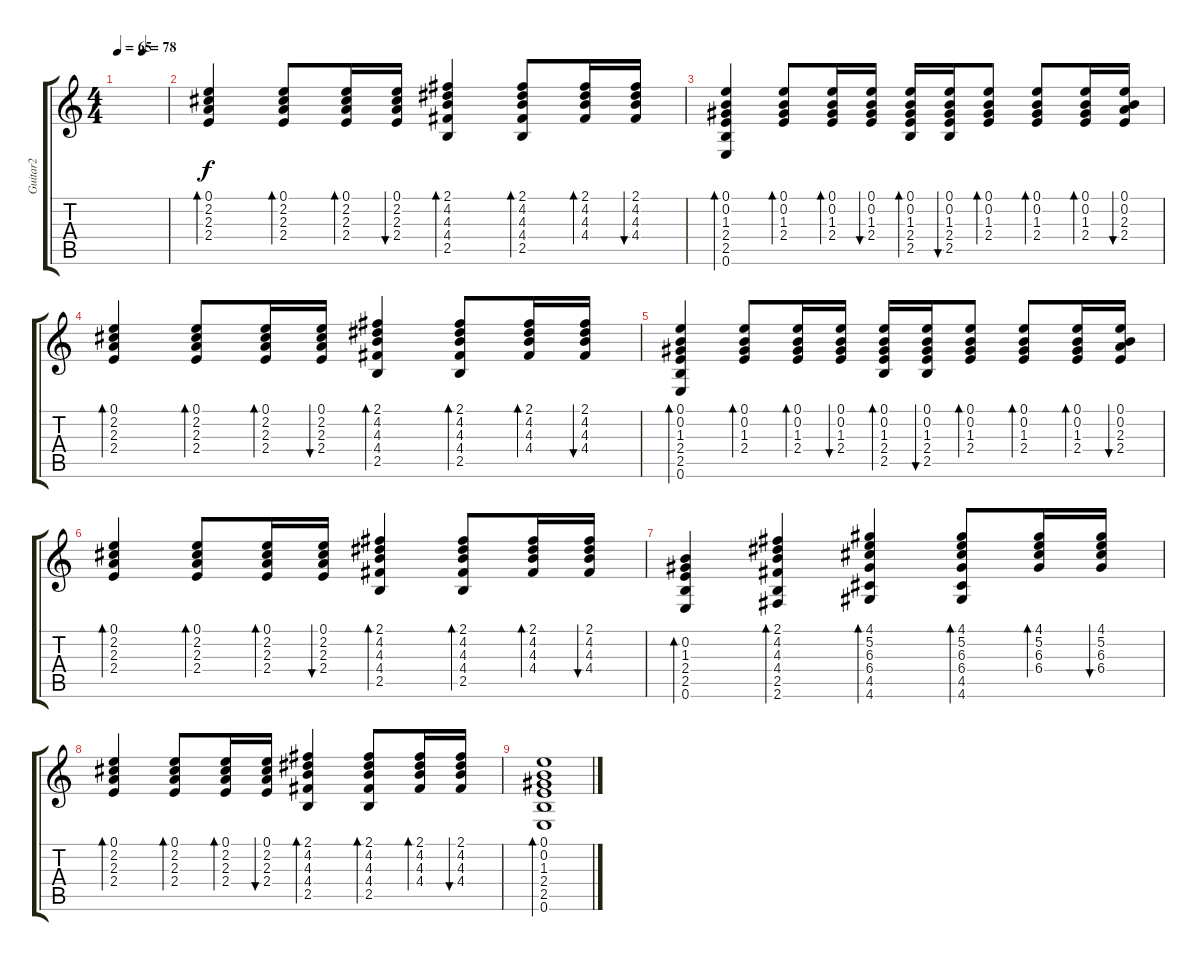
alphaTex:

\track ("Guitar2" "Guitar2") {instrument overdrivenguitar}
\staff {score tabs}
\tuning (E4 B3 G3 D3 A2 E2) {hide}
\ts (4 4)
\tempo 65
\tempo (78 0.5)
\clef g2
\ks c
|
(0.1 2.2 2.3 2.4).4{bd 30} (0.1 2.2 2.3 2.4).8{bd 30} (0.1 2.2 2.3 2.4).16{bd 30} (0.1 2.2 2.3 2.4).16{bu 30} (2.1 4.2 4.3 4.4 2.5).4{bd 30} (2.1 4.2 4.3 4.4 2.5).8{bd 30} (2.1 4.2 4.3 4.4).16{bd 30} (2.1 4.2 4.3 4.4).16{bu 30} |
(0.1 0.2 1.3 2.4 2.5 0.6).4{bd 30} (0.1 0.2 1.3 2.4).8{bd 30} (0.1 0.2 1.3 2.4).16{bd 30} (0.1 0.2 1.3 2.4).16{bu 30} (0.1 0.2 1.3 2.4 2.5).16{bd 30} (0.1 0.2 1.3 2.4 2.5).16{bu 30} (0.1 0.2 1.3 2.4).8{bd 30} (0.1 0.2 1.3 2.4).8{bd 30} (0.1 0.2 1.3 2.4).16{bd 30} (0.1 0.2 2.3 2.4).16{bu 30} |
(0.1 2.2 2.3 2.4).4{bd 30} (0.1 2.2 2.3 2.4).8{bd 30} (0.1 2.2 2.3 2.4).16{bd 30} (0.1 2.2 2.3 2.4).16{bu 30} (2.1 4.2 4.3 4.4 2.5).4{bd 30} (2.1 4.2 4.3 4.4 2.5).8{bd 30} (2.1 4.2 4.3 4.4).16{bd 30} (2.1 4.2 4.3 4.4).16{bu 30} |
(0.1 0.2 1.3 2.4 2.5 0.6).4{bd 30} (0.1 0.2 1.3 2.4).8{bd 30} (0.1 0.2 1.3 2.4).16{bd 30} (0.1 0.2 1.3 2.4).16{bu 30} (0.1 0.2 1.3 2.4 2.5).16{bd 30} (0.1 0.2 1.3 2.4 2.5).16{bu 30} (0.1 0.2 1.3 2.4).8{bd 30} (0.1 0.2 1.3 2.4).8{bd 30} (0.1 0.2 1.3 2.4).16{bd 30} (0.1 0.2 2.3 2.4).16{bu 30} |
(0.1 2.2 2.3 2.4).4{bd 30} (0.1 2.2 2.3 2.4).8{bd 30} (0.1 2.2 2.3 2.4).16{bd 30} (0.1 2.2 2.3 2.4).16{bu 30} (2.1 4.2 4.3 4.4 2.5).4{bd 30} (2.1 4.2 4.3 4.4 2.5).8{bd 30} (2.1 4.2 4.3 4.4).16{bd 30} (2.1 4.2 4.3 4.4).16{bu 30} |
(0.2 1.3 2.4 2.5 0.6).4{bd 30} (2.1 4.2 4.3 4.4 2.5 2.6).4{bd 30} (4.1 5.2 6.3 6.4 4.5 4.6).4{bd 30} (4.1 5.2 6.3 6.4 4.5 4.6).8{bd 30} (4.1 5.2 6.3 6.4).16{bd 30} (4.1 5.2 6.3 6.4).16{bu 30} |
(0.1 2.2 2.3 2.4).4{bd 30} (0.1 2.2 2.3 2.4).8{bd 30} (0.1 2.2 2.3 2.4).16{bd 30} (0.1 2.2 2.3 2.4).16{bu 30} (2.1 4.2 4.3 4.4 2.5).4{bd 30} (2.1 4.2 4.3 4.4 2.5).8{bd 30} (2.1 4.2 4.3 4.4).16{bd 30} (2.1 4.2 4.3 4.4).16{bu 30} |
(0.1 0.2 1.3 2.4 2.5 0.6).1{bd 30}
